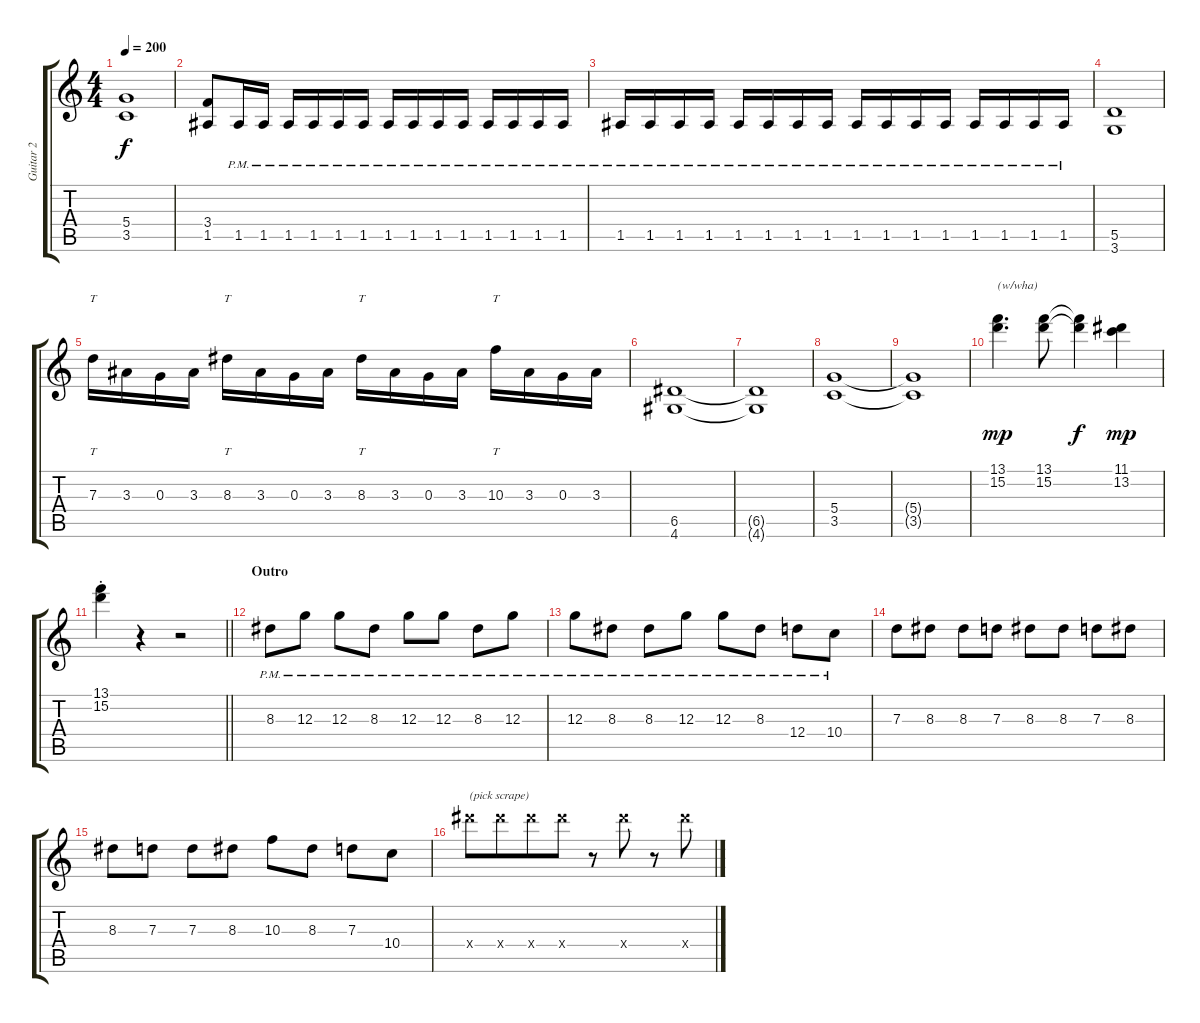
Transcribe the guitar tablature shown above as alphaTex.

\track ("Guitar 2" "Guitar 2") {instrument distortionguitar}
\staff {score tabs}
\tuning (E4 B3 G3 D3 A2 E2) {hide}
\ts (4 4)
\tempo 200
\clef g2
\ks c
(5.4{t} 3.5{t}).1{dy f} |
(3.4 1.5).8 1.5{pm}.16 1.5{pm}.16 1.5{pm}.16 1.5{pm}.16 1.5{pm}.16 1.5{pm}.16 1.5{pm}.16 1.5{pm}.16 1.5{pm}.16 1.5{pm}.16 1.5{pm}.16 1.5{pm}.16 1.5{pm}.16 1.5{pm}.16 |
1.5{pm}.16 1.5{pm}.16 1.5{pm}.16 1.5{pm}.16 1.5{pm}.16 1.5{pm}.16 1.5{pm}.16 1.5{pm}.16 1.5{pm}.16 1.5{pm}.16 1.5{pm}.16 1.5{pm}.16 1.5{pm}.16 1.5{pm}.16 1.5{pm}.16 1.5{pm}.16 |
(5.5 3.6).1 |
7.3.16{tt} 3.3.16 0.3.16 3.3.16 8.3.16{tt} 3.3.16 0.3.16 3.3.16 8.3.16{tt} 3.3.16 0.3.16 3.3.16 10.3.16{tt} 3.3.16 0.3.16 3.3.16 |
(6.5 4.6).1 |
(6.5{t} 4.6{t}).1 |
(5.4 3.5).1 |
(5.4{t} 3.5{t}).1 |
(13.1 15.2).4{d txt "(w/wha)" dy mp} (13.1 15.2).8 (13.1{t} 15.2{t}).4{dy f} (11.1 13.2).4{dy mp} |
\barLineRight lightlight
(13.1 15.2{st}).4 r.4 r.2 |
\section ("" "Outro")
8.3{pm}.8 12.3{pm}.8 12.3{pm}.8 8.3{pm}.8 12.3{pm}.8 12.3{pm}.8 8.3{pm}.8 12.3{pm}.8 |
12.3{pm}.8 8.3{pm}.8 8.3{pm}.8 12.3{pm}.8 12.3{pm}.8 8.3{pm}.8 12.4{pm}.8 10.4{pm}.8 |
7.3.8 8.3.8 8.3.8 7.3.8 8.3.8 8.3.8 7.3.8 8.3.8 |
8.3.8 7.3.8 7.3.8 8.3.8 10.3.8 8.3.8 7.3.8 10.4.8 |
25.4{x}.8{txt "(pick scrape)"} 25.4{x}.8{beam merge} 25.4{x}.8 25.4{x}.8 r.8 25.4{x}.8 r.8 25.4{x}.8
